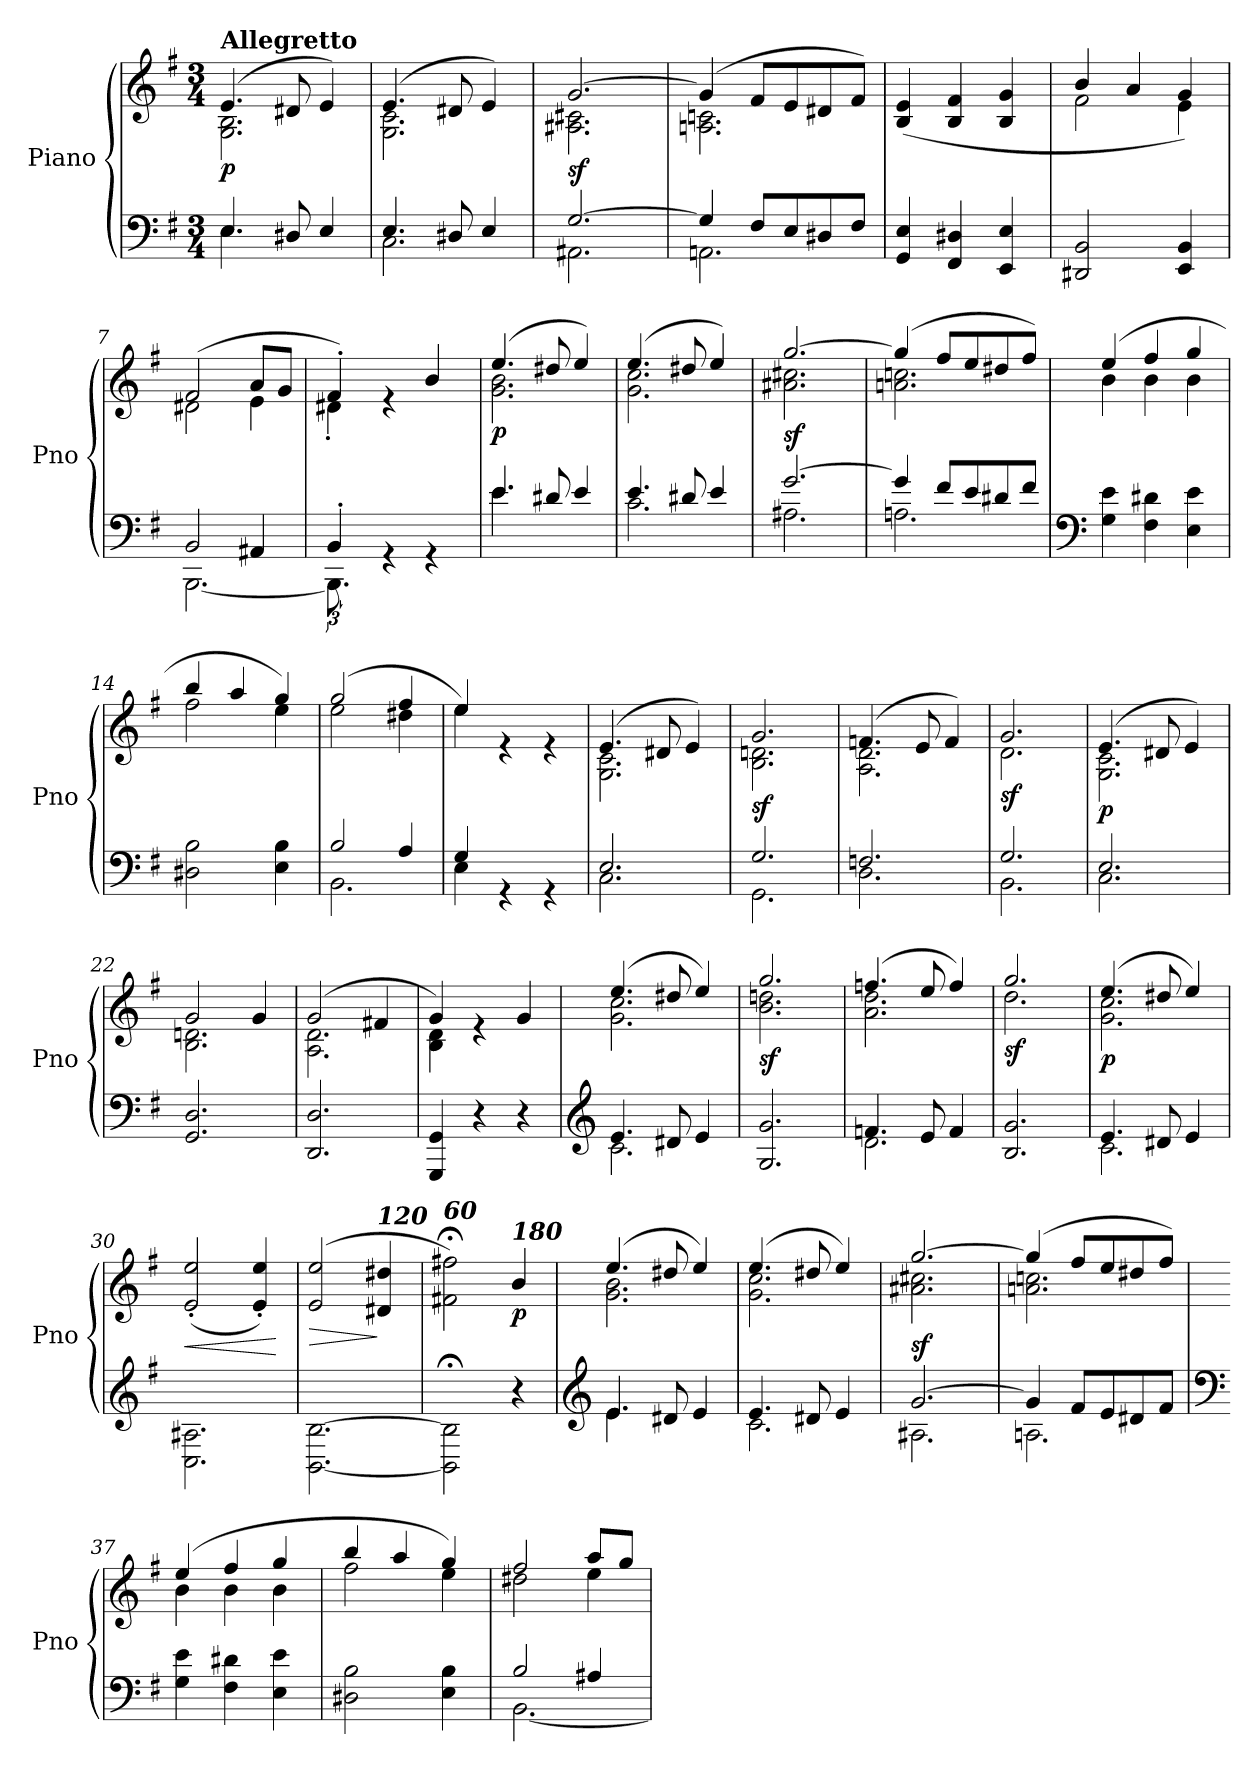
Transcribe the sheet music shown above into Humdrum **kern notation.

**kern	**kern	**dynam
*part1	*part1	*part1
*staff2	*staff1	*staff1/2
*I"Piano	*	*
*I'Pno	*	*
*clefF4	*clefG2	*
*k[f#]	*k[f#]	*
*M3/4	*M3/4	*
=1	=1	=1
*^	*^	*
!	!	!LO:TX:a:B:t=Allegretto	!	!
!	!	!	!	!LO:DY:b
4.E/	4.E\	(4.e/	2.G\ 2.B\	p
8D#X/	4.ryy	8d#X/	.	.
4E/	.	4e/)	.	.
=2	=2	=2	=2	=2
4.E/	2.C\	(4.e/	2.G\ 2.c\	.
8D#X/	.	8d#X/	.	.
4E/	.	4e/)	.	.
=3	=3	=3	=3	=3
!	!	!	!	!LO:DY:b
[2.G/	2.AA#X\	[2.g/	2.A#X\ 2.c#X\	sf
=4	=4	=4	=4	=4
4G/]	2.AAn\	(>4g/]	2.An\ 2.cn\	.
8F#/L	.	8f#/L	.	.
8E/	.	8e/	.	.
8D#X/	.	8d#X/	.	.
8F#/J	.	8f#/J)	.	.
*v	*v	*	*	*
*	*v	*v	*
=5	=5	=5
4GG/ 4E/	(4B/ 4e/	.
4FF#/ 4D#X/	4B/ 4f#/	.
4EE/ 4E/	4B/ 4g/	.
=6	=6	=6
*	*^	*
2DD#X/ 2BB/	4b/	2f#\	.
.	4a/	.	.
4EE/ 4BB/	4g/)	4e\	.
=7	=7	=7	=7
*^	*	*	*
2BB/	[2.BBB\	(2f#/	2d#X\	.
4AA#X/	.	8a/L	4e\	.
.	.	8g/J	.	.
=8	=8	=8	=8	=8
4BB'/	12.BBB\]	4f#'/)	4d#X'\	.
.	2ryy	.	.	.
4rGG	.	4re	2ryy	.
4rGG	.	4b/	.	.
.	8ryy	.	.	.
!!LO:LB:g=z	!!
=9	=9	=9	=9	=9
!	!	!	!	!LO:DY:b
4.e/	4.e\	(4.ee/	2.g\ 2.b\	p
8d#X/	4.ryy	8dd#X/	.	.
4e/	.	4ee/)	.	.
=10	=10	=10	=10	=10
!	!	!	!	!LO:DY:b
4.e/	2.c\	(4.ee/	2.g\ 2.cc\	other-dynamics
8d#X/	.	8dd#X/	.	.
4e/	.	4ee/)	.	.
=11	=11	=11	=11	=11
!	!	!	!	!LO:DY:b
[2.g/	2.A#X\	[2.gg/	2.a#X\ 2.cc#X\	sf
=12	=12	=12	=12	=12
4g/]	2.An\	(>4gg/]	2.an\ 2.ccn\	.
8f#/L	.	8ff#/L	.	.
8e/	.	8ee/	.	.
8d#X/	.	8dd#X/	.	.
8f#/J	.	8ff#/J)	.	.
*v	*v	*	*	*
=13	=13	=13	=13
*clefF4	*	*	*
4G\ 4e\	(4ee/	4b\	.
4F#\ 4d#X\	4ff#/	4b\	.
4E\ 4e\	4gg/	4b\	.
=14	=14	=14	=14
2D#X\ 2B\	4bb/	2ff#\	.
.	4aa/	.	.
4E\ 4B\	4gg/)	4ee\	.
=15	=15	=15	=15
*^	*	*	*
2B/	2.BB\	(2gg/	2ee\	.
4A/	.	4ff#/	4dd#X\	.
=16	=16	=16	=16	=16
4G/	4E\	4ee/	4ee\)	.
4rGG	2ryy	4re	2ryy	.
4rGG	.	4re	.	.
=17	=17	=17	=17	=17
2.E/	2.C\	(4.e/	2.G\ 2.c\	.
.	.	8d#X/	.	.
.	.	4e/)	.	.
=18	=18	=18	=18	=18
!	!	!	!	!LO:DY:a=2
2.G/	2.GG\	2.g/	2.B\ 2.dn\	sf
!!LO:LB:g=z	!!
=19	=19	=19	=19	=19
2.Fn/	2.D\	(4.fn/	2.A\ 2.d\	.
.	.	8e/	.	.
.	.	4f/)	.	.
=20	=20	=20	=20	=20
!	!	!	!	!LO:DY:b
2.G/	2.BB\	2.g/	2.d\	sf
=21	=21	=21	=21	=21
!	!	!	!	!LO:DY:b
2.E/	2.C\	(4.e/	2.G\ 2.c\	p
.	.	8d#X/	.	.
.	.	4e/)	.	.
*v	*v	*	*	*
=22	=22	=22	=22
2.GG/ 2.D/	2g/	2.B\ 2.dn\	.
.	4g/	.	.
=23	=23	=23	=23
2.DD/ 2.D/	(2g/	2.A\ 2.d\	.
.	4f#X/	.	.
=24	=24	=24	=24
4GGG/ 4GG/	4g/)	4B\ 4d\	.
4r	4re	2ryy	.
4r	4g/	.	.
=25	=25	=25	=25
*clefG2	*	*	*
*^	*	*	*
4.e/	2.c\	(4.ee/	2.g\ 2.cc\	.
8d#X/	.	8dd#X/	.	.
4e/	.	4ee/)	.	.
*v	*v	*	*	*
=26	=26	=26	=26
!	!	!	!LO:DY:b
2.G/ 2.g/	2.gg/	2.b\ 2.ddn\	sf
=27	=27	=27	=27
*^	*	*	*
4.fn/	2.d\	(4.ffn/	2.a\ 2.dd\	.
8e/	.	8ee/	.	.
4f/	.	4ff/)	.	.
*v	*v	*	*	*
=28	=28	=28	=28
!	!	!	!LO:DY:b
2.B/ 2.g/	2.gg/	2.dd\	sf
=29	=29	=29	=29
*^	*	*	*
!	!	!	!	!LO:DY:b
4.e/	2.c\	(4.ee/	2.g\ 2.cc\	p
8d#X/	.	8dd#X/	.	.
4e/	.	4ee/)	.	.
*v	*v	*	*	*
*	*v	*v	*
!!LO:LB:g=z
=30	=30	=30
!	!	!LO:HP:b
2.C\ 2.A#X\	(2e/' 2ee/'	<
.	4e/' 4ee/')	.
.	.	[
=31	=31	=31
!	!	!LO:HP:b
[2.BB\ [2.B\	(>2e/ 2ee/	>
!	!LO:TX:a:Bi:t=120	!
.	4d#X/ 4dd#X/	]
=32	=32	=32
!	!LO:TX:a:Bi:t=60	!
2BB\];< 2B\];<	2f#X\;< 2ff#X\;<)	.
!	!LO:TX:a:Bi:t=180	!
!	!	!LO:DY:b
4r	4b/	p
=33	=33	=33
*clefG2	*	*
*^	*^	*
4.e/	4.e\	(4.ee/	2.g\ 2.b\	.
8d#X/	4.ryy	8dd#X/	.	.
4e/	.	4ee/)	.	.
=34	=34	=34	=34	=34
4.e/	2.c\	(4.ee/	2.g\ 2.cc\	.
8d#X/	.	8dd#X/	.	.
4e/	.	4ee/)	.	.
=35	=35	=35	=35	=35
!	!	!	!	!LO:DY:a=2
[2.g/	2.A#X\	[2.gg/	2.a#X\ 2.cc#X\	sf
=36	=36	=36	=36	=36
4g/]	2.An\	(>4gg/]	2.an\ 2.ccn\	.
8f#/L	.	8ff#/L	.	.
8e/	.	8ee/	.	.
8d#X/	.	8dd#X/	.	.
8f#/J	.	8ff#/J)	.	.
*v	*v	*	*	*
=37	=37	=37	=37
*clefF4	*	*	*
4G\ 4e\	(4ee/	4b\	.
4F#\ 4d#X\	4ff#/	4b\	.
4E\ 4e\	4gg/	4b\	.
=38	=38	=38	=38
2D#X\ 2B\	4bb/	2ff#\	.
.	4aa/	.	.
4E\ 4B\	4gg/)	4ee\	.
!!LO:LB:g=z	!!
=39	=39	=39	=39
*^	*	*	*
2B/	[2.BB\	2ff#/	2dd#X\	.
4A#X/	.	8aa/L	4ee\	.
.	.	8gg/J	.	.
*v	*v	*	*	*
*	*v	*v	*
=	=	=
*-	*-	*-
